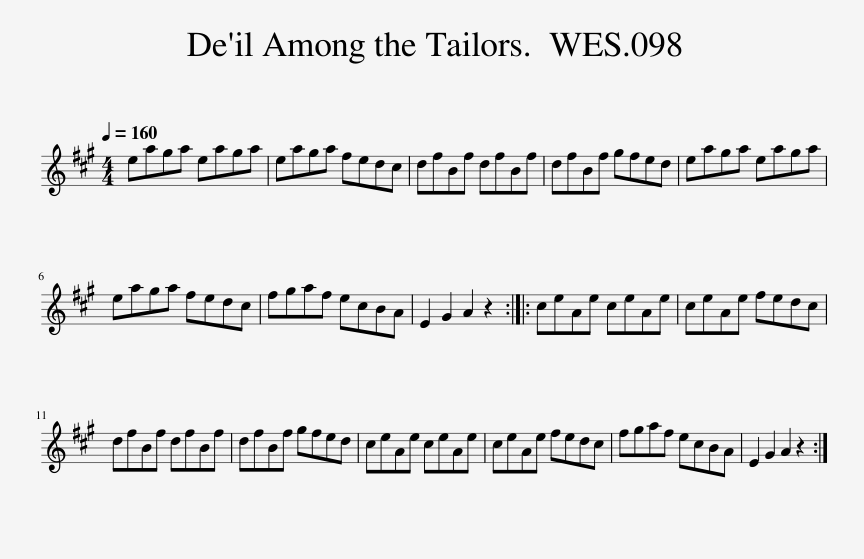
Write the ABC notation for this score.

X:1
L:1/8
Q:1/4=160
M:4/4
I:linebreak $
K:A
V:1 treble
V:1
 eaga eaga | eaga fedc | dfBf dfBf | dfBf gfed | eaga eaga |$ %5
 eaga fedc | fgaf ecBA | E2 G2 A2 z2 :: ceAe ceAe | ceAe fedc |$ %10
 dfBf dfBf | dfBf gfed | ceAe ceAe | ceAe fedc | fgaf ecBA | %15
 E2 G2 A2 z2 :| %16
